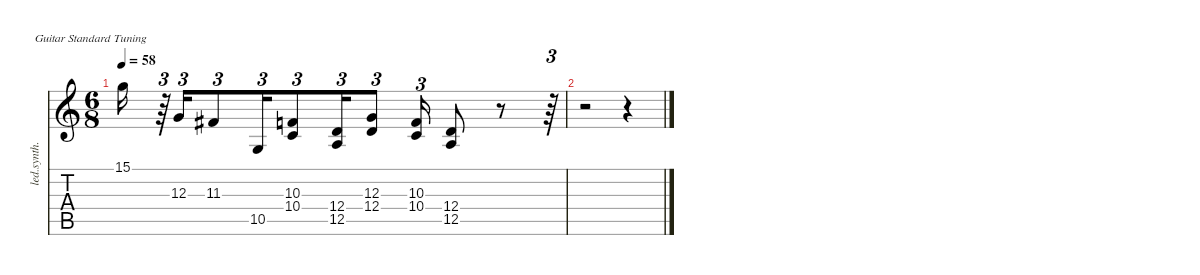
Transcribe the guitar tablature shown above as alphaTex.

\defaultSystemsLayout 4
\hideDynamics
\bracketExtendMode nobrackets
\otherSystemsTrackNameOrientation horizontal
\track ("Guitar Sustain" "led.synth.") {instrument lead8bassandlead}
\staff {score tabs}
\tuning (E4 B3 G3 D3 A2 E2)
\ts (6 8)
\tempo 58
\clef g2
\ks c
15.1{t}.16{dy f} r.64{tu (3 2)} 12.3.16{tu (3 2) dy ff} 11.3{acc #}.8{tu (3 2)} 10.5.16{tu (3 2)} (10.3 10.4).8{tu (3 2)} (12.4 12.5).16{tu (3 2)} (12.3 12.4).8{tu (3 2)} (10.3 10.4).16{tu (3 2)} (12.4 12.5).8 r.8 r.64{tu (3 2)} |
r.2 r.4
